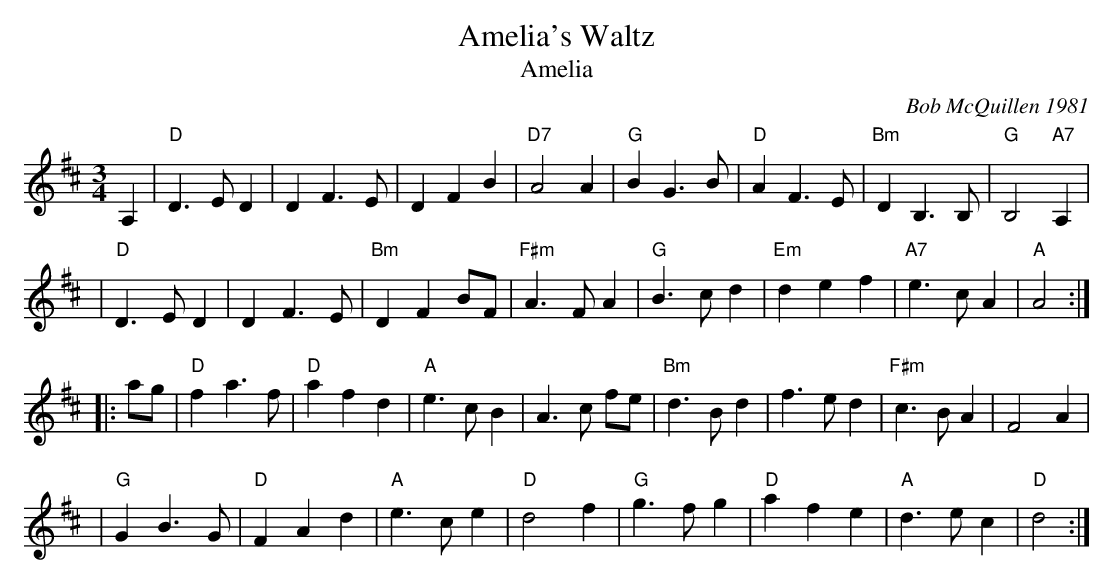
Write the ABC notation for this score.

X:1
T: Amelia's Waltz
T: Amelia
C: Bob McQuillen 1981
M: 3/4
L: 1/8
K: D
A,2 \
| "D"D3 E D2 | D2 F3 E | D2 F2 B2 | "D7"A4 A2 \
| "G"B2 G3 B | "D"A2 F3 E | "Bm"D2 B,3 B, | "G"B,4 "A7"A,2 |
| "D"D3 E D2 | D2 F3 E | "Bm"D2 F2 BF | "F#m"A3 F A2 \
| "G"B3 c d2 | "Em"d2 e2 f2 | "A7"e3 c A2 | "A"A4 :|
|: ag \
| "D"f2 a3 f | "D"a2 f2 d2 | "A"e3 c B2 | A3 c fe \
| "Bm"d3 B d2 | f3 e d2 | "F#m"c3 B A2 | F4 A2 |
| "G"G2 B3 G | "D"F2 A2 d2 | "A"e3 c e2 | "D"d4 f2 \
| "G"g3 f g2 | "D"a2 f2 e2 | "A"d3 e c2 | "D"d4 :|
